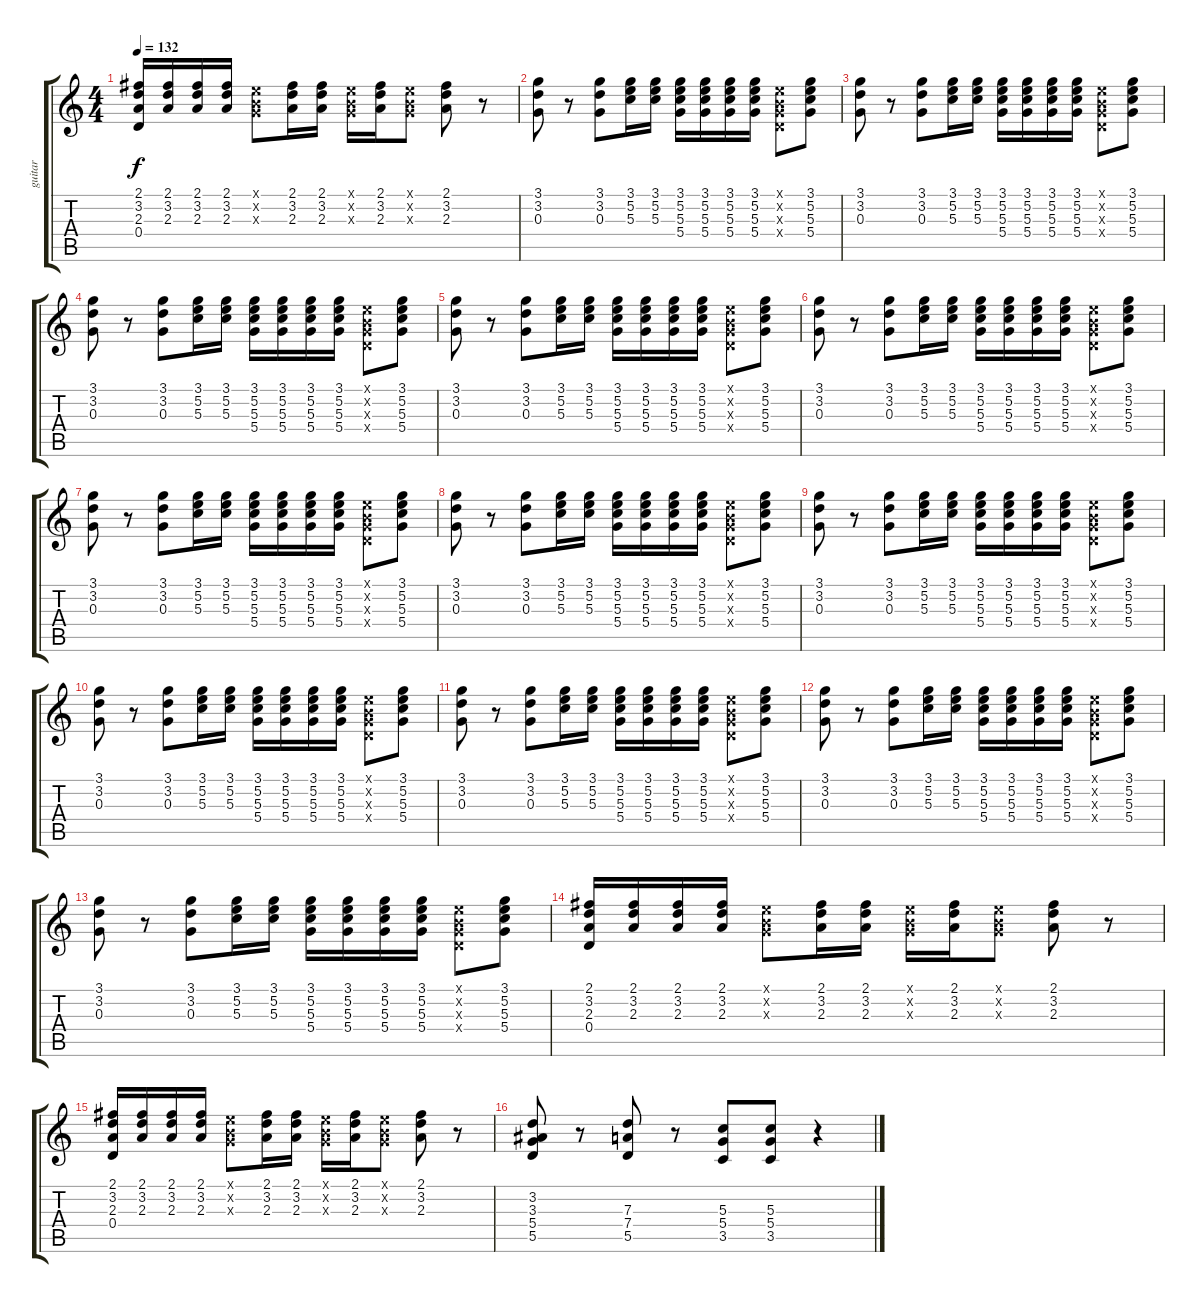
\track ("guitar" "guitar") {instrument electricguitarjazz}
\staff {score tabs}
\tuning (E4 B3 G3 D3 A2 E2) {hide}
\ts (4 4)
\tempo 132
\clef g2
\ks c
(2.1 3.2 2.3 0.4).16{dy f} (2.1 3.2 2.3).16 (2.1 3.2 2.3).16 (2.1 3.2 2.3).16 (0.1{x} 0.2{x} 0.3{x}).8 (2.1 3.2 2.3).16 (2.1 3.2 2.3).16 (0.1{x} 0.2{x} 0.3{x}).16 (2.1 3.2 2.3).16 (0.1{x} 0.2{x} 0.3{x}).8 (2.1 3.2 2.3).8 r.8 |
(3.1 3.2 0.3).8 r.8 (3.1 3.2 0.3).8 (3.1 5.2 5.3).16 (3.1 5.2 5.3).16 (3.1 5.2 5.3 5.4).16 (3.1 5.2 5.3 5.4).16 (3.1 5.2 5.3 5.4).16 (3.1 5.2 5.3 5.4).16 (0.1{x} 0.2{x} 0.3{x} 0.4{x}).8 (3.1 5.2 5.3 5.4).8 |
(3.1 3.2 0.3).8 r.8 (3.1 3.2 0.3).8 (3.1 5.2 5.3).16 (3.1 5.2 5.3).16 (3.1 5.2 5.3 5.4).16 (3.1 5.2 5.3 5.4).16 (3.1 5.2 5.3 5.4).16 (3.1 5.2 5.3 5.4).16 (0.1{x} 0.2{x} 0.3{x} 0.4{x}).8 (3.1 5.2 5.3 5.4).8 |
(3.1 3.2 0.3).8 r.8 (3.1 3.2 0.3).8 (3.1 5.2 5.3).16 (3.1 5.2 5.3).16 (3.1 5.2 5.3 5.4).16 (3.1 5.2 5.3 5.4).16 (3.1 5.2 5.3 5.4).16 (3.1 5.2 5.3 5.4).16 (0.1{x} 0.2{x} 0.3{x} 0.4{x}).8 (3.1 5.2 5.3 5.4).8 |
(3.1 3.2 0.3).8 r.8 (3.1 3.2 0.3).8 (3.1 5.2 5.3).16 (3.1 5.2 5.3).16 (3.1 5.2 5.3 5.4).16 (3.1 5.2 5.3 5.4).16 (3.1 5.2 5.3 5.4).16 (3.1 5.2 5.3 5.4).16 (0.1{x} 0.2{x} 0.3{x} 0.4{x}).8 (3.1 5.2 5.3 5.4).8 |
(3.1 3.2 0.3).8 r.8 (3.1 3.2 0.3).8 (3.1 5.2 5.3).16 (3.1 5.2 5.3).16 (3.1 5.2 5.3 5.4).16 (3.1 5.2 5.3 5.4).16 (3.1 5.2 5.3 5.4).16 (3.1 5.2 5.3 5.4).16 (0.1{x} 0.2{x} 0.3{x} 0.4{x}).8 (3.1 5.2 5.3 5.4).8 |
(3.1 3.2 0.3).8 r.8 (3.1 3.2 0.3).8 (3.1 5.2 5.3).16 (3.1 5.2 5.3).16 (3.1 5.2 5.3 5.4).16 (3.1 5.2 5.3 5.4).16 (3.1 5.2 5.3 5.4).16 (3.1 5.2 5.3 5.4).16 (0.1{x} 0.2{x} 0.3{x} 0.4{x}).8 (3.1 5.2 5.3 5.4).8 |
(3.1 3.2 0.3).8 r.8 (3.1 3.2 0.3).8 (3.1 5.2 5.3).16 (3.1 5.2 5.3).16 (3.1 5.2 5.3 5.4).16 (3.1 5.2 5.3 5.4).16 (3.1 5.2 5.3 5.4).16 (3.1 5.2 5.3 5.4).16 (0.1{x} 0.2{x} 0.3{x} 0.4{x}).8 (3.1 5.2 5.3 5.4).8 |
(3.1 3.2 0.3).8 r.8 (3.1 3.2 0.3).8 (3.1 5.2 5.3).16 (3.1 5.2 5.3).16 (3.1 5.2 5.3 5.4).16 (3.1 5.2 5.3 5.4).16 (3.1 5.2 5.3 5.4).16 (3.1 5.2 5.3 5.4).16 (0.1{x} 0.2{x} 0.3{x} 0.4{x}).8 (3.1 5.2 5.3 5.4).8 |
(3.1 3.2 0.3).8 r.8 (3.1 3.2 0.3).8 (3.1 5.2 5.3).16 (3.1 5.2 5.3).16 (3.1 5.2 5.3 5.4).16 (3.1 5.2 5.3 5.4).16 (3.1 5.2 5.3 5.4).16 (3.1 5.2 5.3 5.4).16 (0.1{x} 0.2{x} 0.3{x} 0.4{x}).8 (3.1 5.2 5.3 5.4).8 |
(3.1 3.2 0.3).8 r.8 (3.1 3.2 0.3).8 (3.1 5.2 5.3).16 (3.1 5.2 5.3).16 (3.1 5.2 5.3 5.4).16 (3.1 5.2 5.3 5.4).16 (3.1 5.2 5.3 5.4).16 (3.1 5.2 5.3 5.4).16 (0.1{x} 0.2{x} 0.3{x} 0.4{x}).8 (3.1 5.2 5.3 5.4).8 |
(3.1 3.2 0.3).8 r.8 (3.1 3.2 0.3).8 (3.1 5.2 5.3).16 (3.1 5.2 5.3).16 (3.1 5.2 5.3 5.4).16 (3.1 5.2 5.3 5.4).16 (3.1 5.2 5.3 5.4).16 (3.1 5.2 5.3 5.4).16 (0.1{x} 0.2{x} 0.3{x} 0.4{x}).8 (3.1 5.2 5.3 5.4).8 |
(3.1 3.2 0.3).8 r.8 (3.1 3.2 0.3).8 (3.1 5.2 5.3).16 (3.1 5.2 5.3).16 (3.1 5.2 5.3 5.4).16 (3.1 5.2 5.3 5.4).16 (3.1 5.2 5.3 5.4).16 (3.1 5.2 5.3 5.4).16 (0.1{x} 0.2{x} 0.3{x} 0.4{x}).8 (3.1 5.2 5.3 5.4).8 |
(2.1 3.2 2.3 0.4).16{instrument electricguitarclean} (2.1 3.2 2.3).16 (2.1 3.2 2.3).16 (2.1 3.2 2.3).16 (0.1{x} 0.2{x} 0.3{x}).8 (2.1 3.2 2.3).16 (2.1 3.2 2.3).16 (0.1{x} 0.2{x} 0.3{x}).16 (2.1 3.2 2.3).16 (0.1{x} 0.2{x} 0.3{x}).8 (2.1 3.2 2.3).8 r.8 |
(2.1 3.2 2.3 0.4).16 (2.1 3.2 2.3).16 (2.1 3.2 2.3).16 (2.1 3.2 2.3).16 (0.1{x} 0.2{x} 0.3{x}).8 (2.1 3.2 2.3).16 (2.1 3.2 2.3).16 (0.1{x} 0.2{x} 0.3{x}).16 (2.1 3.2 2.3).16 (0.1{x} 0.2{x} 0.3{x}).8 (2.1 3.2 2.3).8 r.8 |
(3.2 3.3 5.4 5.5).8 r.8 (7.3 7.4 5.5).8 r.8 (5.3 5.4 3.5).8 (5.3 5.4 3.5).8 r.4
